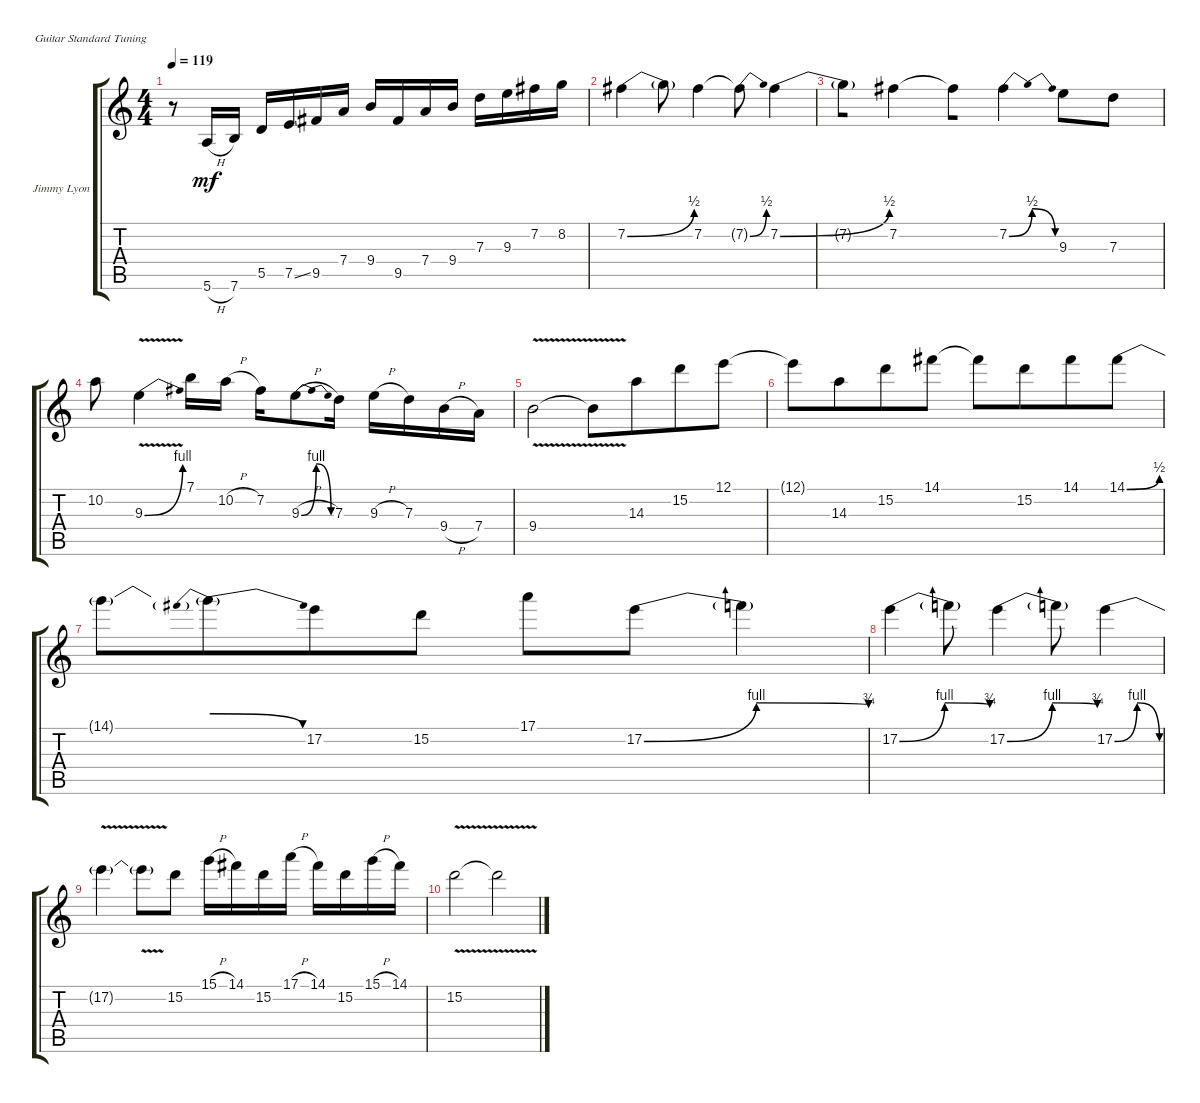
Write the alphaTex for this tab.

\defaultSystemsLayout 4
\bracketExtendMode groupsimilarinstruments
\firstSystemTrackNameOrientation horizontal
\otherSystemsTrackNameOrientation horizontal
\track ("Jimmy Lyon Lead Electric" "Jimmy Lyon") {instrument distortionguitar}
\staff {score tabs}
\tuning (E4 B3 G3 D3 A2 E2)
\ts (4 4)
\tempo 119
\clef g2
\scale
0.50221
\ks c
r.8{dy mf instrument distortionguitar} 5.6{h}.16 7.6.16 5.5.16 7.5{ss}.16 9.5.16 7.4.16 9.4.16 9.5.16 7.4.16 9.4.16 7.3.16 9.3.16 7.2.16 8.2.16 |
\scale
0.256056 7.2{be (bend 0 0 14.399999999999999 2)}.4 7.2{t}.8 7.2.4 7.2{be (bend 0 0 15 2) t}.8 7.2{be (bend 0 0 14.399999999999999 2)}.4 |
\scale
0.241774 7.2{t}.8{beam merge} 7.2.4{beam merge} 7.2{t}.8{beam merge} 7.2{be (bendrelease 0 0 9.6 2 20.4 2 30 0)}.4 9.3.8 7.3.8 |
10.2.8 9.3{be (bend 0 0 15 4) v}.4 7.1.16 10.2{h}.16 7.2.16 9.3{be (bendrelease 0 0 10.2 4 20.4 4 30 0) h}.8 7.3.16 9.3{h}.16 7.3.16 9.4{h}.16 7.4.16 |
9.4{v}.2 9.4{v t}.8{beam merge} 14.3.8{beam merge} 15.2.8{beam merge} 12.1.8 |
12.1{t}.8{beam merge} 14.3.8{beam merge} 15.2.8{beam merge} 14.1.8 14.1{t}.8{beam merge} 15.2.8{beam merge} 14.1.8{beam merge} 14.1{be (bend 0 0 15.6 2)}.8 |
14.1{t}.8{beam merge} 14.1{be (prebendrelease 0 2 15 0) t}.8{beam merge} 17.2.8{beam merge} 15.2.8 17.1.8{beam merge} 17.2{be (bendrelease 0 0 10.2 4 20.4 4 59.4 3)}.8{beam merge} 17.2{t}.4 |
17.2{be (bendrelease 0 0 10.2 4 20.4 4 59.4 3)}.4 17.2{t}.8 17.2{be (bendrelease 0 0 10.2 4 20.4 4 59.4 3)}.4 17.2{t}.8 17.2{be (bendrelease 0 0 10.2 4 20.4 4 30 0)}.4 |
17.2{v t}.4 17.2{v t}.8 15.2.8 15.1{h}.16 14.1.16 15.2.16 17.1{h}.16 14.1.16 15.2.16 15.1{h}.16 14.1.16 |
15.2{v}.2 15.2{v t}.2
